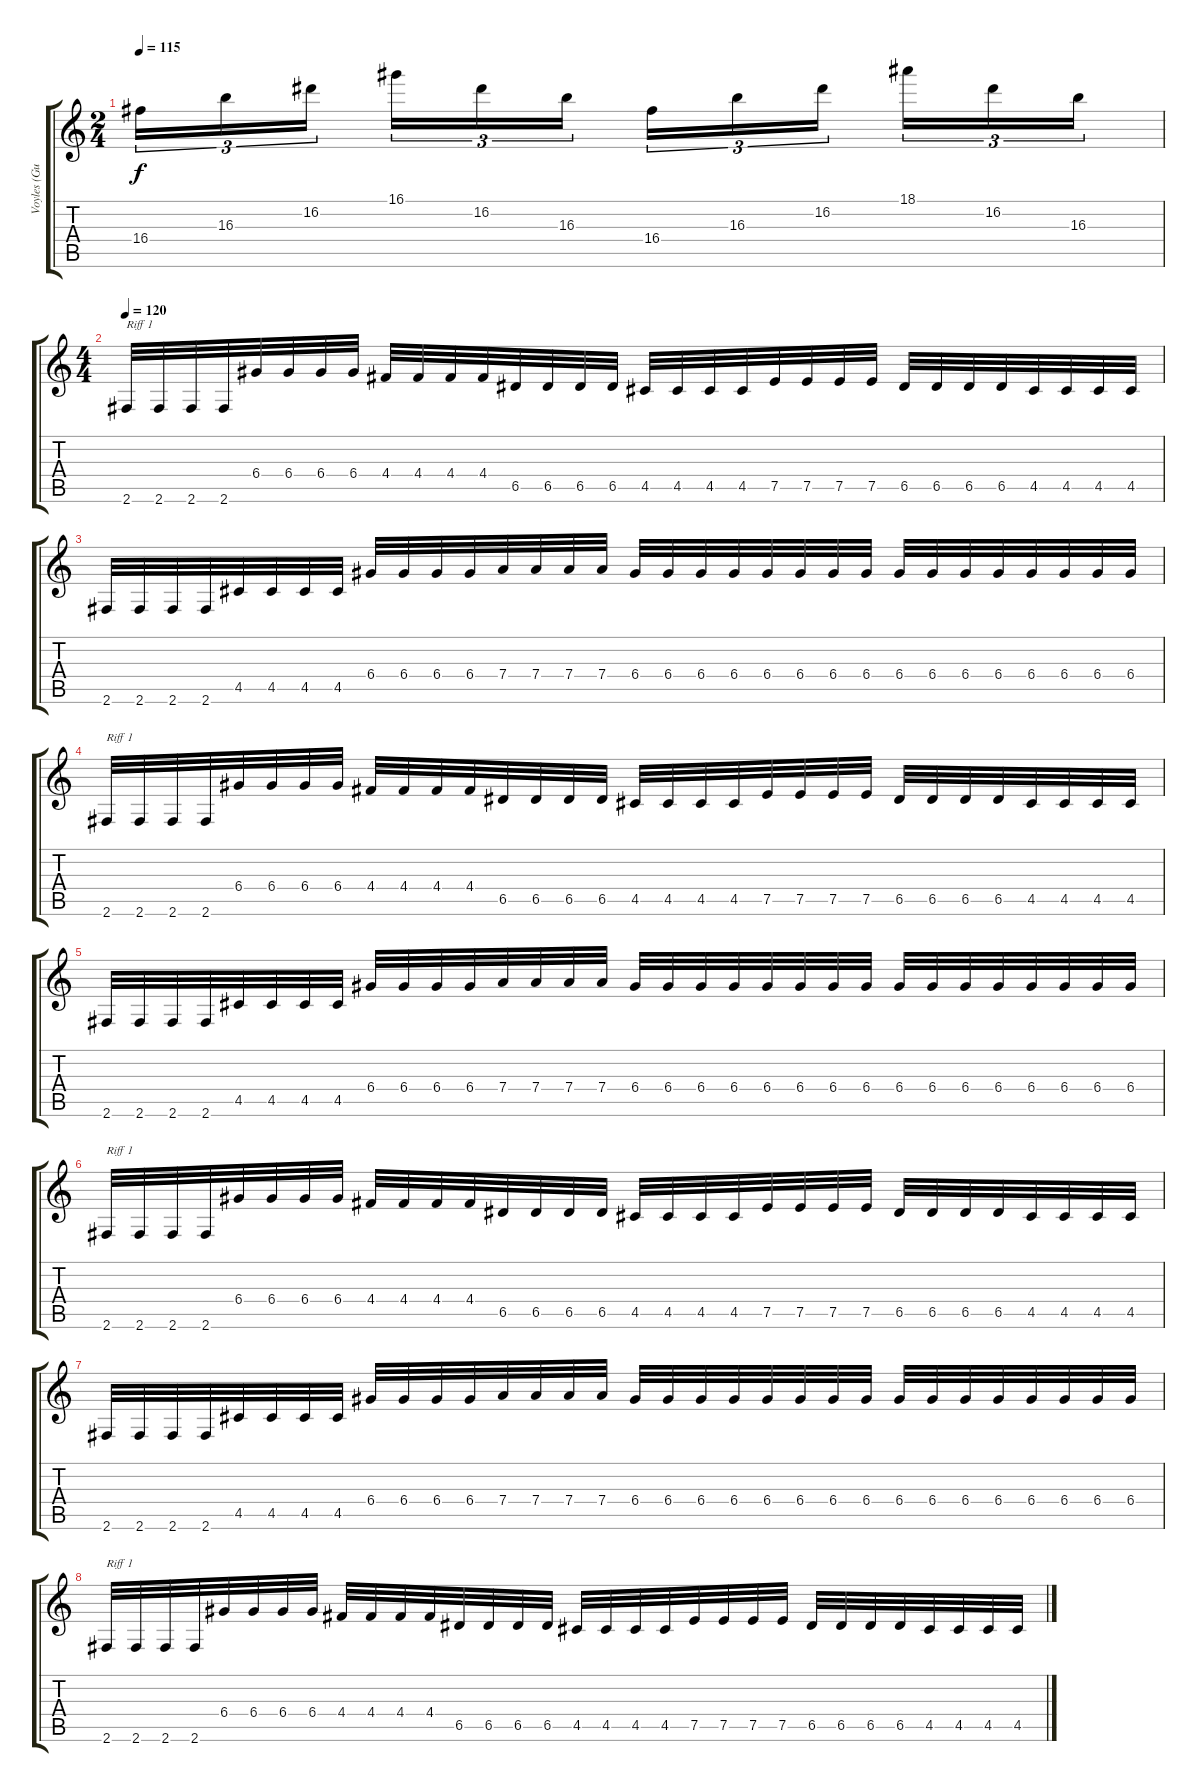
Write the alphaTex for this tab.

\track ("Voyles (Guitar)" "Voyles (Gu") {instrument distortionguitar}
\staff {score tabs}
\tuning (E4 B3 G3 D3 A2 E2) {hide}
\ts (2 4)
\tempo 115
\clef g2
\ks c
16.4.16{tu (3 2) dy f} 16.3.16{tu (3 2)} 16.2.16{tu (3 2)} 16.1.16{tu (3 2)} 16.2.16{tu (3 2)} 16.3.16{tu (3 2)} 16.4.16{tu (3 2)} 16.3.16{tu (3 2)} 16.2.16{tu (3 2)} 18.1.16{tu (3 2)} 16.2.16{tu (3 2)} 16.3.16{tu (3 2)} |
\ts (4 4)
\tempo 120
2.6.32{txt "Riff 1"} 2.6.32 2.6.32 2.6.32 6.4.32 6.4.32 6.4.32 6.4.32 4.4.32 4.4.32 4.4.32 4.4.32 6.5.32 6.5.32 6.5.32 6.5.32 4.5.32 4.5.32 4.5.32 4.5.32 7.5.32 7.5.32 7.5.32 7.5.32 6.5.32 6.5.32 6.5.32 6.5.32 4.5.32 4.5.32 4.5.32 4.5.32 |
2.6.32 2.6.32 2.6.32 2.6.32 4.5.32 4.5.32 4.5.32 4.5.32 6.4.32 6.4.32 6.4.32 6.4.32 7.4.32 7.4.32 7.4.32 7.4.32 6.4.32 6.4.32 6.4.32 6.4.32 6.4.32 6.4.32 6.4.32 6.4.32 6.4.32 6.4.32 6.4.32 6.4.32 6.4.32 6.4.32 6.4.32 6.4.32 |
2.6.32{txt "Riff 1"} 2.6.32 2.6.32 2.6.32 6.4.32 6.4.32 6.4.32 6.4.32 4.4.32 4.4.32 4.4.32 4.4.32 6.5.32 6.5.32 6.5.32 6.5.32 4.5.32 4.5.32 4.5.32 4.5.32 7.5.32 7.5.32 7.5.32 7.5.32 6.5.32 6.5.32 6.5.32 6.5.32 4.5.32 4.5.32 4.5.32 4.5.32 |
2.6.32 2.6.32 2.6.32 2.6.32 4.5.32 4.5.32 4.5.32 4.5.32 6.4.32 6.4.32 6.4.32 6.4.32 7.4.32 7.4.32 7.4.32 7.4.32 6.4.32 6.4.32 6.4.32 6.4.32 6.4.32 6.4.32 6.4.32 6.4.32 6.4.32 6.4.32 6.4.32 6.4.32 6.4.32 6.4.32 6.4.32 6.4.32 |
2.6.32{txt "Riff 1"} 2.6.32 2.6.32 2.6.32 6.4.32 6.4.32 6.4.32 6.4.32 4.4.32 4.4.32 4.4.32 4.4.32 6.5.32 6.5.32 6.5.32 6.5.32 4.5.32 4.5.32 4.5.32 4.5.32 7.5.32 7.5.32 7.5.32 7.5.32 6.5.32 6.5.32 6.5.32 6.5.32 4.5.32 4.5.32 4.5.32 4.5.32 |
2.6.32 2.6.32 2.6.32 2.6.32 4.5.32 4.5.32 4.5.32 4.5.32 6.4.32 6.4.32 6.4.32 6.4.32 7.4.32 7.4.32 7.4.32 7.4.32 6.4.32 6.4.32 6.4.32 6.4.32 6.4.32 6.4.32 6.4.32 6.4.32 6.4.32 6.4.32 6.4.32 6.4.32 6.4.32 6.4.32 6.4.32 6.4.32 |
2.6.32{txt "Riff 1"} 2.6.32 2.6.32 2.6.32 6.4.32 6.4.32 6.4.32 6.4.32 4.4.32 4.4.32 4.4.32 4.4.32 6.5.32 6.5.32 6.5.32 6.5.32 4.5.32 4.5.32 4.5.32 4.5.32 7.5.32 7.5.32 7.5.32 7.5.32 6.5.32 6.5.32 6.5.32 6.5.32 4.5.32 4.5.32 4.5.32 4.5.32
